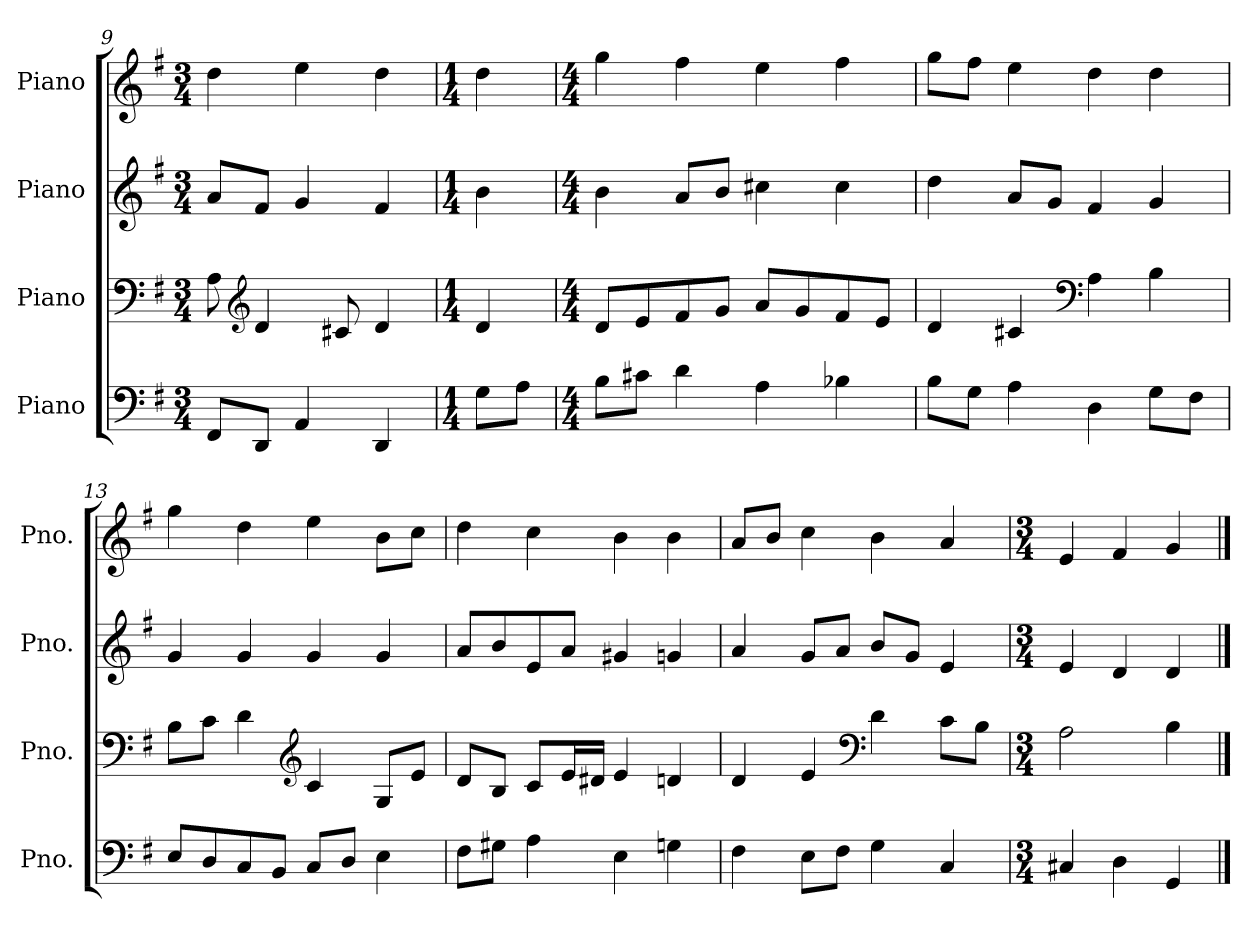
**kern	**kern	**kern	**kern
*part4	*part3	*part2	*part1
*staff4	*staff3	*staff2	*staff1
*I"Piano	*I"Piano	*I"Piano	*I"Piano
*I'Pno.	*I'Pno.	*I'Pno.	*I'Pno.
!!LO:LB:g=z
*clefF4	*clefF4	*clefG2	*clefG2
*k[f#]	*k[f#]	*k[f#]	*k[f#]
*M3/4	*M3/4	*M3/4	*M3/4
=9	=9	=9	=9
8FF#/L	8A\	8a/L	4dd\
*	*clefG2	*	*
8DD/J	4d/	8f#/J	.
4AA/	.	4g/	4ee\
.	8c#X/	.	.
4DD/	4d/	4f#/	4dd\
=10	=10	=10	=10
*M1/4	*M1/4	*M1/4	*M1/4
8G\L	4d/	4b\	4dd\
8A\J	.	.	.
=11	=11	=11	=11
*M4/4	*M4/4	*M4/4	*M4/4
8B\L	8d/L	4b\	4gg\
8c#X\J	8e/	.	.
4d\	8f#/	8a/L	4ff#\
.	8g/J	8b/J	.
4A\	8a/L	4cc#X\	4ee\
.	8g/	.	.
4B-X\	8f#/	4cc#\	4ff#\
.	8e/J	.	.
=12	=12	=12	=12
8B\L	4d/	4dd\	8gg\L
8G\J	.	.	8ff#\J
4A\	4c#X/	8a/L	4ee\
.	.	8g/J	.
*	*clefF4	*	*
4D\	4A\	4f#/	4dd\
8G\L	4B\	4g/	4dd\
8F#\J	.	.	.
=13	=13	=13	=13
8E/L	8B\L	4g/	4gg\
8D/	8c\J	.	.
8C/	4d\	4g/	4dd\
8BB/J	.	.	.
*	*clefG2	*	*
8C/L	4c/	4g/	4ee\
8D/J	.	.	.
4E\	8G/L	4g/	8b\L
.	8e/J	.	8cc\J
!!LO:PB:g=z
=14	=14	=14	=14
8F#\L	8d/L	8a/L	4dd\
8G#X\J	8B/J	8b/	.
4A\	8c/L	8e/	4cc\
.	16e/L	8a/J	.
.	16d#X/JJ	.	.
4E\	4e/	4g#X/	4b\
4Gn\	4dn/	4gn/	4b\
=15	=15	=15	=15
4F#\	4d/	4a/	8a/L
.	.	.	8b/J
8E\L	4e/	8g/L	4cc\
8F#\J	.	8a/J	.
*	*clefF4	*	*
4G\	4d\	8b/L	4b\
.	.	8g/J	.
4C/	8c\L	4e/	4a/
.	8B\J	.	.
=16	=16	=16	=16
*M3/4	*M3/4	*M3/4	*M3/4
4C#X/	2A\	4e/	4e/
4D\	.	4d/	4f#/
4GG/	4B\	4d/	4g/
==	==	==	==
*-	*-	*-	*-
